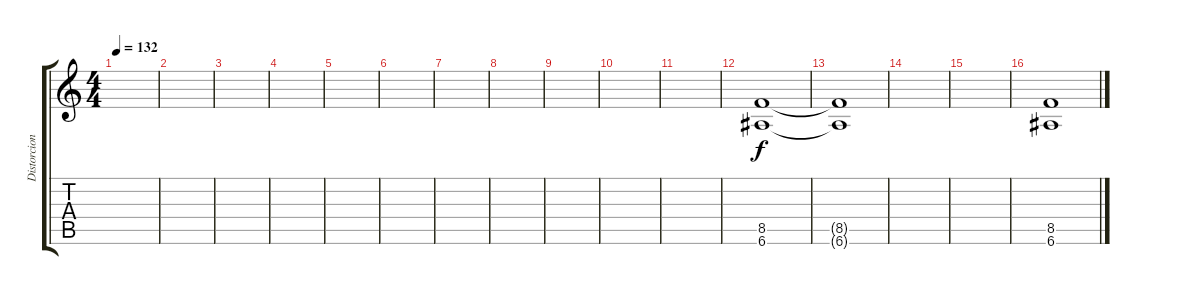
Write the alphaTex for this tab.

\track ("Distorcion" "Distorcion") {instrument distortionguitar}
\staff {score tabs}
\tuning (E4 B3 G3 D3 A2 E2) {hide}
\ts (4 4)
\tempo 132
\clef g2
\ks c
|
|
|
|
|
|
|
|
|
|
|
(8.5 6.6).1 |
(8.5{t} 6.6{t}).1 |
|
|
(8.5 6.6).1
